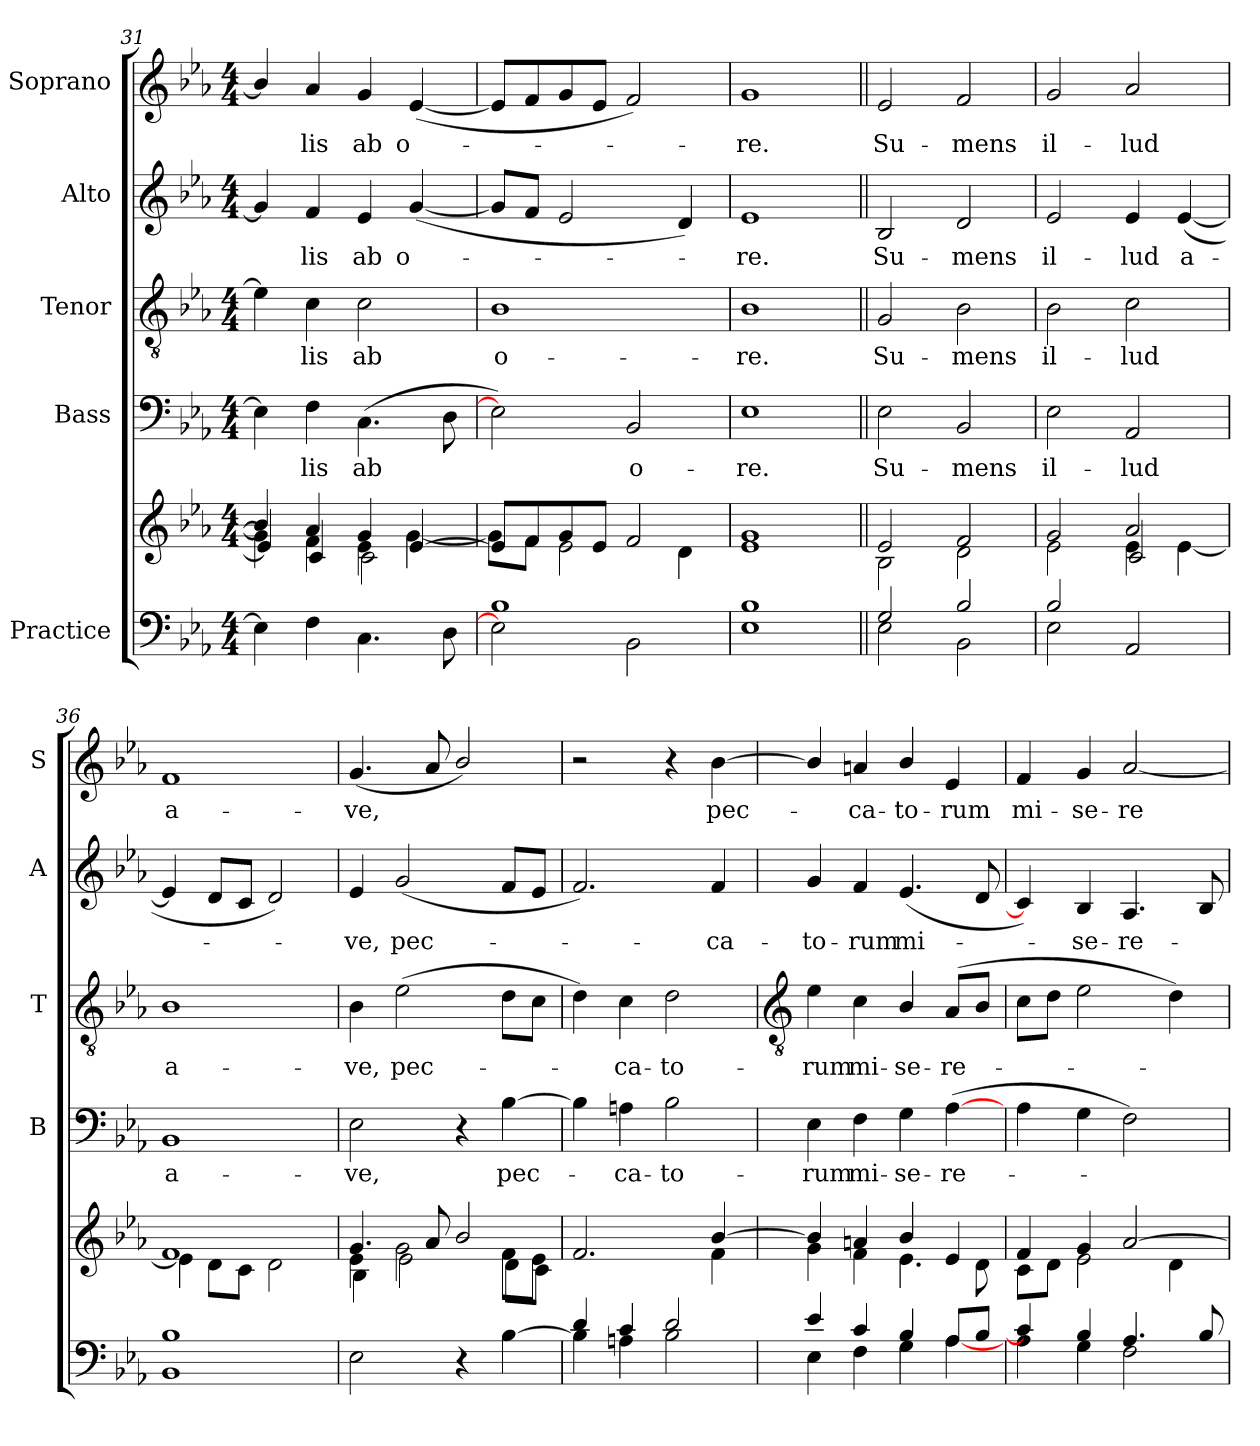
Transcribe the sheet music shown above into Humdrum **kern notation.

**kern	**kern	**kern	**text	**kern	**text	**kern	**text	**kern	**text
*part5	*part5	*part4	*part4	*part3	*part3	*part2	*part2	*part1	*part1
*staff6	*staff5	*staff4	*staff4	*staff3	*staff3	*staff2	*staff2	*staff1	*staff1
*I"Practice	*	*I"Bass	*	*I"Tenor	*	*I"Alto	*	*I"Soprano	*
*	*	*I'B	*	*I'T	*	*I'A	*	*I'S	*
*clefF4	*clefG2	*clefF4	*	*clefGv2	*	*clefG2	*	*clefG2	*
*k[b-e-a-]	*k[b-e-a-]	*k[b-e-a-]	*	*k[b-e-a-]	*	*k[b-e-a-]	*	*k[b-e-a-]	*
*E-:	*E-:	*E-:	*	*E-:	*	*E-:	*	*E-:	*
*M4/4	*M4/4	*M4/4	*	*M4/4	*	*M4/4	*	*M4/4	*
=31	=31	=31	=31	=31	=31	=31	=31	=31	=31
*	*^	*	*	*	*	*	*	*	*
*	*	*^	*	*	*	*	*	*	*	*
4E-]	4b-/]	4g]	4e-]	4E-]	.	4e-]	.	4g]	.	4b-/]	.
!	!	!	!	!	!LO:LY:b	!	!LO:LY:b	!	!LO:LY:b	!	!LO:LY:b
4F	4a-	4f	4c	4F	lis	4c	lis	4f	lis	4a-	lis
!	!	!	!	!	!LO:LY:b	!	!LO:LY:b	!	!LO:LY:b	!	!LO:LY:b
4.C\	4g	4e-	2c\	(>4.C\	ab	2c	ab	4e-	ab	4g	ab
!	!	!	!	!	!	!	!	!	!LO:LY:b	!	!LO:LY:b
.	[4e-	[4g	.	.	.	.	.	(<[4g	o-	(<[4e-	o-
8D	.	.	.	8D	.	.	.	.	.	.	.
*	*	*v	*v	*	*	*	*	*	*	*	*
=32	=32	=32	=32	=32	=32	=32	=32	=32	=32	=32
*^	*	*	*	*	*	*	*	*	*	*
!	!	!	!	!	!	!	!LO:LY:b	!	!	!	!
1B-	2E-]	8e-L]	8gL]	2E-])	.	1B-	o-	8gL]	.	8e-L]	.
.	.	8f	8fJ	.	.	.	.	8fJ	.	8f	.
.	.	8g	2e-\	.	.	.	.	2e-	.	8g	.
.	.	8e-J	.	.	.	.	.	.	.	8e-J	.
!	!	!	!	!	!LO:LY:b	!	!	!	!	!	!
.	2BB-\	2f	.	2BB-	o-	.	.	.	.	2f)	.
.	.	.	4d\	.	.	.	.	4d)	.	.	.
=33	=33	=33	=33	=33	=33	=33	=33	=33	=33	=33	=33
!	!	!	!	!	!LO:LY:b	!	!LO:LY:b	!	!LO:LY:b	!	!LO:LY:b
1B-	1E-	1g	1e-	1E-	-re.	1B-	-re.	1e-	re.	1g	re.
=34||	=34||	=34||	=34||	=34||	=34||	=34||	=34||	=34||	=34||	=34||	=34||
!	!	!	!	!	!LO:LY:b	!	!LO:LY:b	!	!LO:LY:b	!	!LO:LY:b
2G	2E-	2e-	2B-	2E-	Su-	2G	Su-	2B-	Su-	2e-	Su-
!	!	!	!	!	!LO:LY:b	!	!LO:LY:b	!	!LO:LY:b	!	!LO:LY:b
2B-	2BB-\	2f	2d	2BB-	-mens	2B-	-mens	2d	-mens	2f	-mens
=35	=35	=35	=35	=35	=35	=35	=35	=35	=35	=35	=35
*	*	*	*^	*	*	*	*	*	*	*	*
!	!	!	!	!	!	!LO:LY:b	!	!LO:LY:b	!	!LO:LY:b	!	!LO:LY:b
2B-	2E-	2g	2e-	2ryy	2E-	il-	2B-	il-	2e-	il-	2g	il-
!	!	!	!	!	!	!LO:LY:b	!	!LO:LY:b	!	!LO:LY:b	!	!LO:LY:b
2ryy	2AA-	2a-	4e-\	2c	2AA-	-lud	2c	-lud	4e-	-lud	2a-	-lud
!	!	!	!	!	!	!	!	!	!	!LO:LY:b	!	!
.	.	.	[4e-\	.	.	.	.	.	(<[4e-	a-	.	.
*	*	*	*v	*v	*	*	*	*	*	*	*	*
=36	=36	=36	=36	=36	=36	=36	=36	=36	=36	=36	=36
!	!	!	!	!	!LO:LY:b	!	!LO:LY:b	!	!	!	!LO:LY:b
1B-	1BB-	1f	4e-\]	1BB-	a-	1B-	a-	4e-]	.	1f	a-
.	.	.	8d\L	.	.	.	.	8dL	.	.	.
.	.	.	8c\J	.	.	.	.	8cJ	.	.	.
.	.	.	2d\	.	.	.	.	2d)	.	.	.
*v	*v	*	*	*	*	*	*	*	*	*	*
=37	=37	=37	=37	=37	=37	=37	=37	=37	=37	=37
*	*	*^	*	*	*	*	*	*	*	*
!	!	!	!	!	!LO:LY:b	!	!LO:LY:b	!	!LO:LY:b	!	!LO:LY:b
2E-	4.g	4e-\	4B-\	2E-	-ve,	4B-	-ve,	4e-	ve,	(<4.g	-ve,
!	!	!	!	!	!	!	!LO:LY:b	!	!LO:LY:b	!	!
.	.	2g\	2e-\	.	.	(>2e-	pec-	(<2g	pec-	.	.
.	8a-	.	.	.	.	.	.	.	.	8a-	.
4r	2b-/	.	.	4r	.	.	.	.	.	2b-/)	.
!	!	!	!	!	!LO:LY:b	!	!	!	!	!	!
[4B-	.	8f\L	8d\L	[4B-	pec-	8dL	.	8fL	.	.	.
.	.	8e-\J	8c\J	.	.	8cJ	.	8e-J	.	.	.
*	*	*v	*v	*	*	*	*	*	*	*	*
=38	=38	=38	=38	=38	=38	=38	=38	=38	=38	=38
*^	*	*	*	*	*	*	*	*	*	*
4d	4B-]	2ryy	2.f	4B-]	.	4d)	.	2.f)	.	2r	.
!	!	!	!	!	!LO:LY:b	!	!LO:LY:b	!	!	!	!
4c	4An	.	.	4An	ca-	4c	ca-	.	.	.	.
!	!	!	!	!	!LO:LY:b	!	!LO:LY:b	!	!	!	!
2d	2B-	4ryy	.	2B-	-to-	2d	-to-	.	.	4r	.
!	!	!	!	!	!	!	!	!	!LO:LY:b	!	!LO:LY:b
.	.	[4b-/	4f	.	.	.	.	4f	ca-	[4b-	pec-
!!LO:LB:g=z
=39	=39	=39	=39	=39	=39	=39	=39	=39	=39	=39	=39
*	*	*	*	*	*	*clefGv2	*	*	*	*	*
!	!	!	!	!	!LO:LY:b	!	!LO:LY:b	!	!LO:LY:b	!	!
4e-	4E-	4b-/]	4g	4E-	-rum	4e-	-rum	4g	-to-	4b-/]	.
!	!	!	!	!	!LO:LY:b	!	!LO:LY:b	!	!LO:LY:b	!	!LO:LY:b
4c	4F	4an	4f	4F	mi-	4c	mi-	4f	-rum	4an	ca-
!	!	!	!	!	!LO:LY:b	!	!LO:LY:b	!	!LO:LY:b	!	!LO:LY:b
4B-	4G	4b-/	4.e-\	4G	-se-	4B-/	-se-	(<4.e-	mi-	4b-/	-to-
!	!	!	!	!	!LO:LY:b	!	!LO:LY:b	!	!	!	!LO:LY:b
8A-/L	[4A-	4e-	.	(>[4A-	-re-	(<8A-L	-re-	.	.	4e-	-rum
8B-/J	.	.	8d\	.	.	8B-J	.	8d	.	.	.
=40	=40	=40	=40	=40	=40	=40	=40	=40	=40	=40	=40
!	!	!	!	!	!	!	!	!	!	!	!LO:LY:b
4c]	4A-	4f	8c\L	4A-	.	8cL	.	4c])	.	4f	mi-
.	.	.	8d\J	.	.	8dJ	.	.	.	.	.
!	!	!	!	!	!	!	!	!	!LO:LY:b	!	!LO:LY:b
4B-	4G	4g	2e-\	4G	.	2e-	.	4B-	se-	4g	-se-
!	!	!	!	!	!	!	!	!	!LO:LY:b	!	!LO:LY:b
4.A-/	2F	[2a-	.	2F)	.	.	.	4.A-	-re-	[2a-	-re-
.	.	.	4d\	.	.	4d)	.	.	.	.	.
8B-/	.	.	.	.	.	.	.	8B-	.	.	.
*v	*v	*	*	*	*	*	*	*	*	*	*
*	*v	*v	*	*	*	*	*	*	*	*
=	=	=	=	=	=	=	=	=	=
*-	*-	*-	*-	*-	*-	*-	*-	*-	*-
